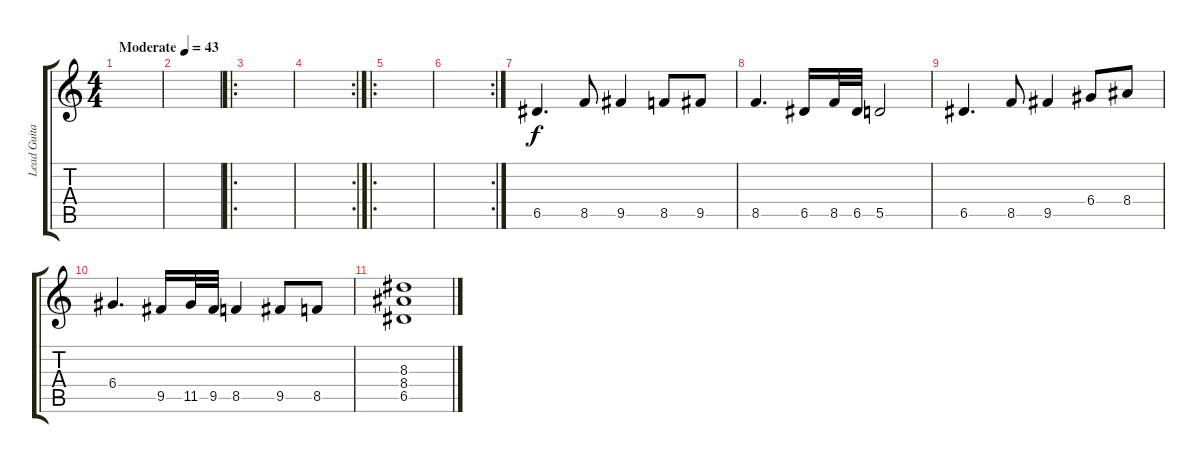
\track ("Lead Guitar" "Lead Guita") {instrument distortionguitar}
\staff {score tabs}
\tuning (E4 B3 G3 D3 A2 E2) {hide}
\ts (4 4)
\tempo (43 "Moderate")
\clef g2
\ks c
|
|
\ro
|
\rc 2
|
\ro
|
\rc 2
|
6.5.4{d} 8.5.8 9.5.4 8.5.8 9.5.8 |
8.5.4{d} 6.5.16 8.5.32 6.5.32 5.5.2 |
6.5.4{d} 8.5.8 9.5.4 6.4.8 8.4.8 |
6.4.4{d} 9.5.16 11.5.32 9.5.32 8.5.4 9.5.8 8.5.8 |
(8.3 8.4 6.5).1{volume 0}
